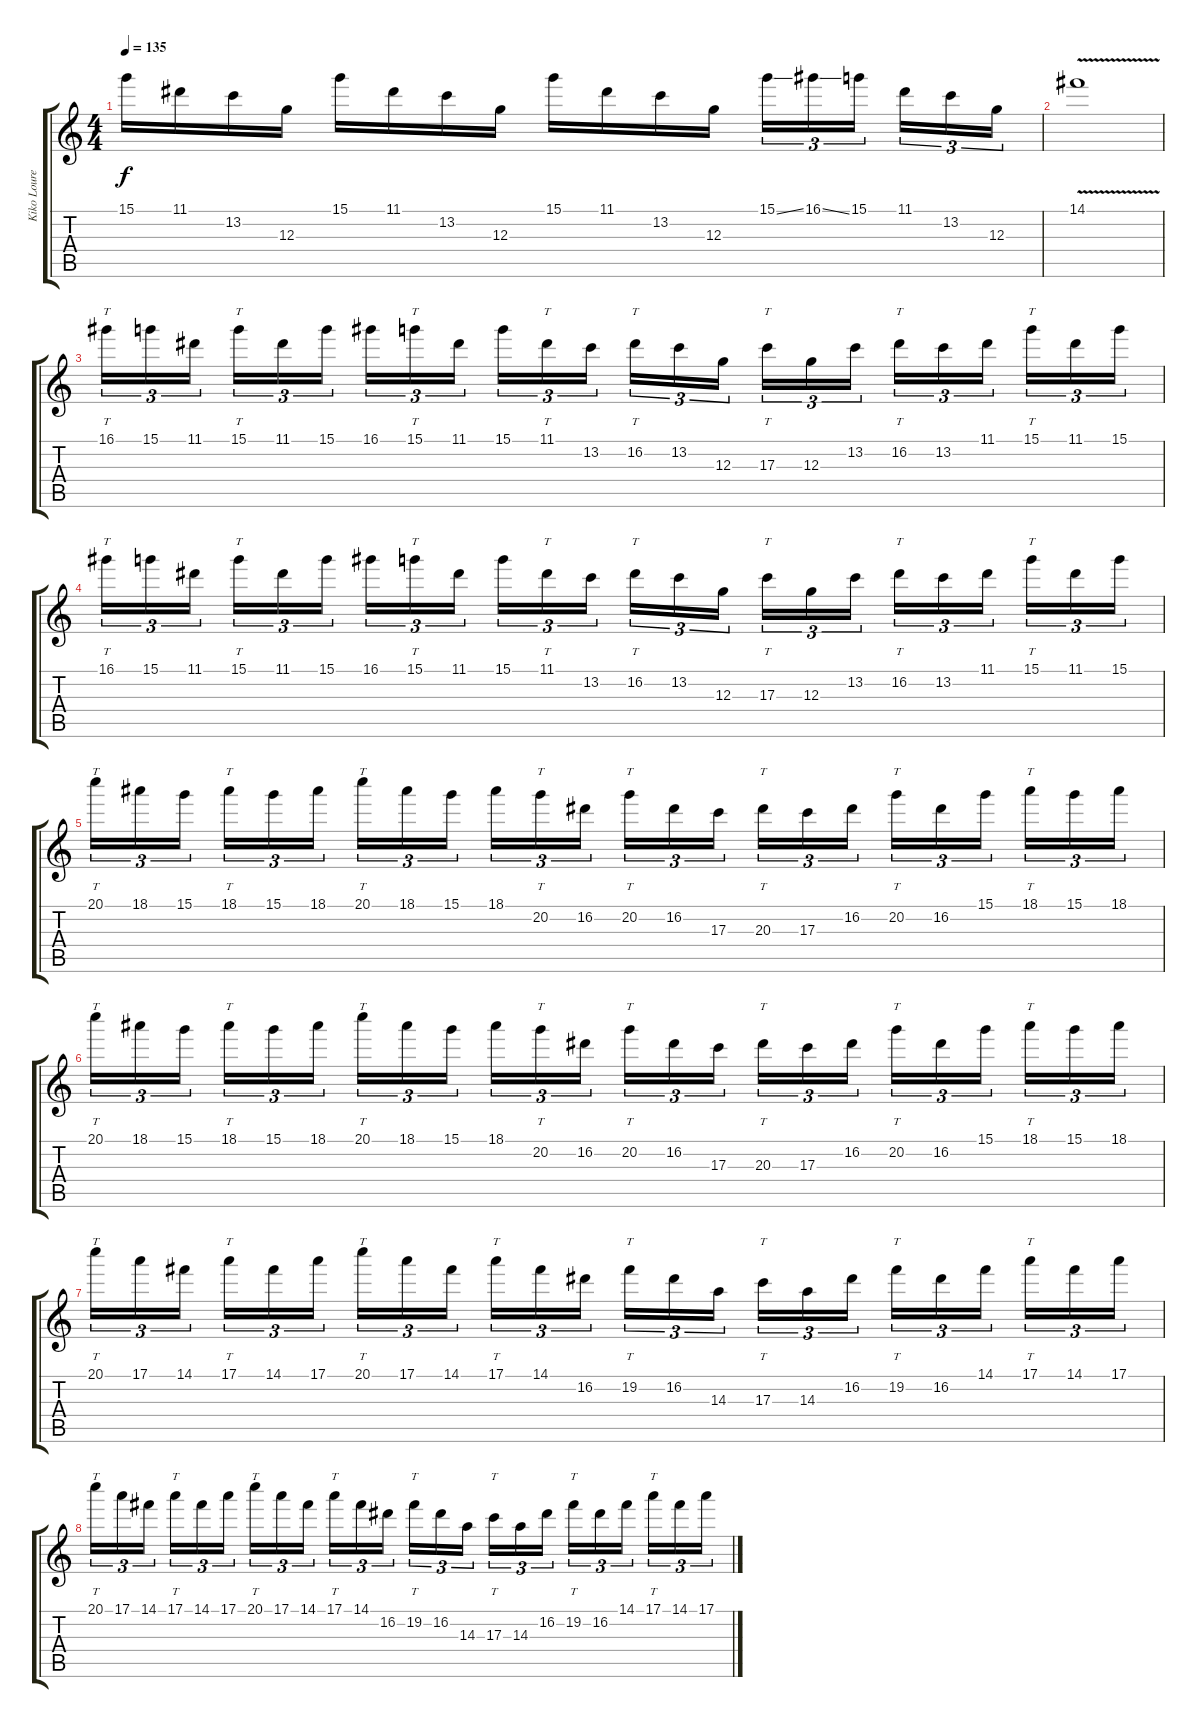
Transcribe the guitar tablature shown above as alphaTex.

\track ("Kiko Loureiro Lead " "Kiko Loure") {instrument distortionguitar}
\staff {score tabs}
\tuning (E4 B3 G3 D3 A2 E2) {hide}
\ts (4 4)
\tempo 135
\clef g2
\ks c
15.1.16{dy f} 11.1.16 13.2.16 12.3.16 15.1.16 11.1.16 13.2.16 12.3.16 15.1.16 11.1.16 13.2.16 12.3.16 15.1{ss}.16{tu (3 2)} 16.1{ss}.16{tu (3 2)} 15.1.16{tu (3 2) beam splitsecondary} 11.1.16{tu (3 2)} 13.2.16{tu (3 2)} 12.3.16{tu (3 2)} |
14.1{v}.1 |
16.1.16{tt tu (3 2)} 15.1.16{tu (3 2)} 11.1.16{tu (3 2) beam splitsecondary} 15.1.16{tt tu (3 2)} 11.1.16{tu (3 2)} 15.1.16{tu (3 2)} 16.1.16{tu (3 2)} 15.1.16{tt tu (3 2)} 11.1.16{tu (3 2) beam splitsecondary} 15.1.16{tu (3 2)} 11.1.16{tt tu (3 2)} 13.2.16{tu (3 2)} 16.2.16{tt tu (3 2)} 13.2.16{tu (3 2)} 12.3.16{tu (3 2) beam splitsecondary} 17.3.16{tt tu (3 2)} 12.3.16{tu (3 2)} 13.2.16{tu (3 2)} 16.2.16{tt tu (3 2)} 13.2.16{tu (3 2)} 11.1.16{tu (3 2) beam splitsecondary} 15.1.16{tt tu (3 2)} 11.1.16{tu (3 2)} 15.1.16{tu (3 2)} |
16.1.16{tt tu (3 2)} 15.1.16{tu (3 2)} 11.1.16{tu (3 2) beam splitsecondary} 15.1.16{tt tu (3 2)} 11.1.16{tu (3 2)} 15.1.16{tu (3 2)} 16.1.16{tu (3 2)} 15.1.16{tt tu (3 2)} 11.1.16{tu (3 2) beam splitsecondary} 15.1.16{tu (3 2)} 11.1.16{tt tu (3 2)} 13.2.16{tu (3 2)} 16.2.16{tt tu (3 2)} 13.2.16{tu (3 2)} 12.3.16{tu (3 2) beam splitsecondary} 17.3.16{tt tu (3 2)} 12.3.16{tu (3 2)} 13.2.16{tu (3 2)} 16.2.16{tt tu (3 2)} 13.2.16{tu (3 2)} 11.1.16{tu (3 2) beam splitsecondary} 15.1.16{tt tu (3 2)} 11.1.16{tu (3 2)} 15.1.16{tu (3 2)} |
20.1.16{tt tu (3 2)} 18.1.16{tu (3 2)} 15.1.16{tu (3 2) beam splitsecondary} 18.1.16{tt tu (3 2)} 15.1.16{tu (3 2)} 18.1.16{tu (3 2)} 20.1.16{tt tu (3 2)} 18.1.16{tu (3 2)} 15.1.16{tu (3 2) beam splitsecondary} 18.1.16{tu (3 2)} 20.2.16{tt tu (3 2)} 16.2.16{tu (3 2)} 20.2.16{tt tu (3 2)} 16.2.16{tu (3 2)} 17.3.16{tu (3 2) beam splitsecondary} 20.3.16{tt tu (3 2)} 17.3.16{tu (3 2)} 16.2.16{tu (3 2)} 20.2.16{tt tu (3 2)} 16.2.16{tu (3 2)} 15.1.16{tu (3 2) beam splitsecondary} 18.1.16{tt tu (3 2)} 15.1.16{tu (3 2)} 18.1.16{tu (3 2)} |
20.1.16{tt tu (3 2)} 18.1.16{tu (3 2)} 15.1.16{tu (3 2) beam splitsecondary} 18.1.16{tt tu (3 2)} 15.1.16{tu (3 2)} 18.1.16{tu (3 2)} 20.1.16{tt tu (3 2)} 18.1.16{tu (3 2)} 15.1.16{tu (3 2) beam splitsecondary} 18.1.16{tu (3 2)} 20.2.16{tt tu (3 2)} 16.2.16{tu (3 2)} 20.2.16{tt tu (3 2)} 16.2.16{tu (3 2)} 17.3.16{tu (3 2) beam splitsecondary} 20.3.16{tt tu (3 2)} 17.3.16{tu (3 2)} 16.2.16{tu (3 2)} 20.2.16{tt tu (3 2)} 16.2.16{tu (3 2)} 15.1.16{tu (3 2) beam splitsecondary} 18.1.16{tt tu (3 2)} 15.1.16{tu (3 2)} 18.1.16{tu (3 2)} |
20.1.16{tt tu (3 2)} 17.1.16{tu (3 2)} 14.1.16{tu (3 2) beam splitsecondary} 17.1.16{tt tu (3 2)} 14.1.16{tu (3 2)} 17.1.16{tu (3 2)} 20.1.16{tt tu (3 2)} 17.1.16{tu (3 2)} 14.1.16{tu (3 2) beam splitsecondary} 17.1.16{tt tu (3 2)} 14.1.16{tu (3 2)} 16.2.16{tu (3 2)} 19.2.16{tt tu (3 2)} 16.2.16{tu (3 2)} 14.3.16{tu (3 2) beam splitsecondary} 17.3.16{tt tu (3 2)} 14.3.16{tu (3 2)} 16.2.16{tu (3 2)} 19.2.16{tt tu (3 2)} 16.2.16{tu (3 2)} 14.1.16{tu (3 2) beam splitsecondary} 17.1.16{tt tu (3 2)} 14.1.16{tu (3 2)} 17.1.16{tu (3 2)} |
20.1.16{tt tu (3 2)} 17.1.16{tu (3 2)} 14.1.16{tu (3 2) beam splitsecondary} 17.1.16{tt tu (3 2)} 14.1.16{tu (3 2)} 17.1.16{tu (3 2)} 20.1.16{tt tu (3 2)} 17.1.16{tu (3 2)} 14.1.16{tu (3 2) beam splitsecondary} 17.1.16{tt tu (3 2)} 14.1.16{tu (3 2)} 16.2.16{tu (3 2)} 19.2.16{tt tu (3 2)} 16.2.16{tu (3 2)} 14.3.16{tu (3 2) beam splitsecondary} 17.3.16{tt tu (3 2)} 14.3.16{tu (3 2)} 16.2.16{tu (3 2)} 19.2.16{tt tu (3 2)} 16.2.16{tu (3 2)} 14.1.16{tu (3 2) beam splitsecondary} 17.1.16{tt tu (3 2)} 14.1.16{tu (3 2)} 17.1.16{tu (3 2)}
